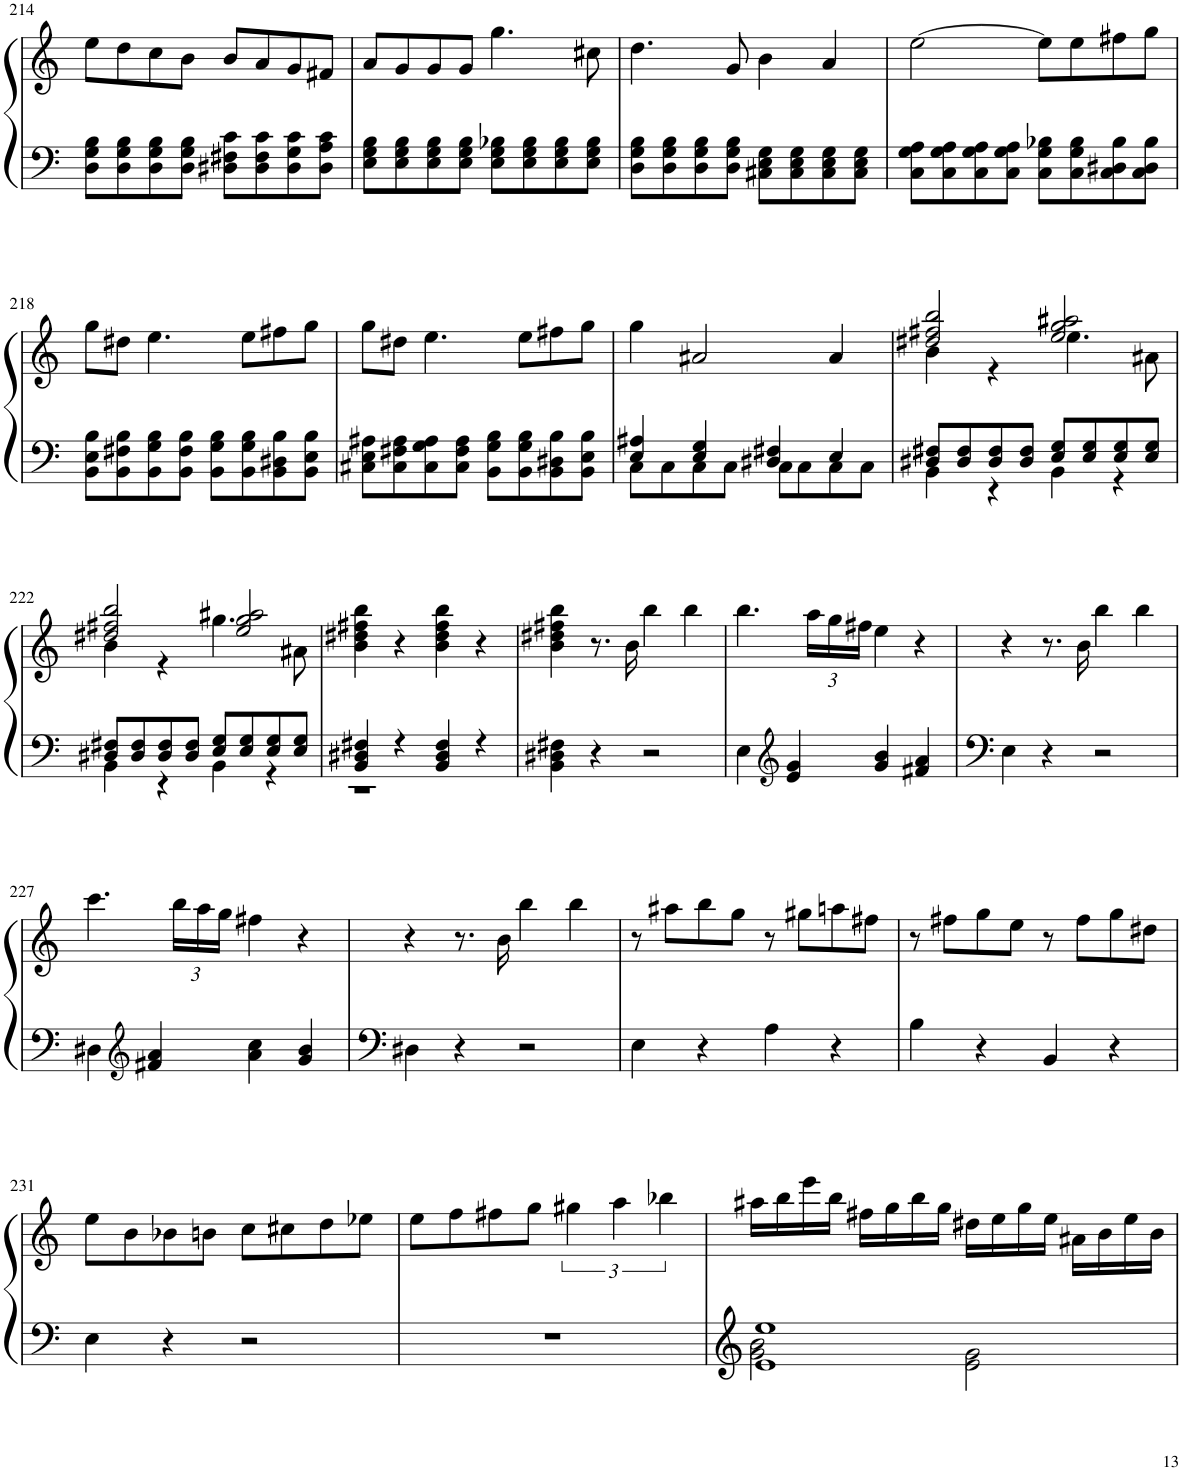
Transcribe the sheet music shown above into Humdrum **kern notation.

**kern	**kern
*part1	*part1
*staff2	*staff1
*I"Piano	*
*I'Pno.	*
!!LO:PB:g=z
*clefF4	*clefF4
*k[]	*k[]
*M4/4	*M4/4
*met(c)	*met(c)
=214	=214
8D\ 8G\ 8B\L	8ee\L
8D\ 8G\ 8B\	8dd\
8D\ 8G\ 8B\	8cc\
8D\ 8G\ 8B\J	8b\J
8D#X\ 8F#X\ 8c\L	8b/L
8D#\ 8F#\ 8c\	8a/
8D#\ 8G\ 8c\	8g/
8D#\ 8A\ 8c\J	8f#X/J
=215	=215
8E\ 8G\ 8B\L	8a/L
8E\ 8G\ 8B\	8g/
8E\ 8G\ 8B\	8g/
8E\ 8G\ 8B\J	8g/J
8E\ 8G\ 8B-X\L	4.gg\
8E\ 8G\ 8B-\	.
8E\ 8G\ 8B-\	.
8E\ 8G\ 8B-\J	8cc#X\
=216	=216
8D\ 8G\ 8B\L	4.dd\
8D\ 8G\ 8B\	.
8D\ 8G\ 8B\	.
8D\ 8G\ 8B\J	8g/
8C#X\ 8E\ 8G\L	4b\
8C#\ 8E\ 8G\	.
8C#\ 8E\ 8G\	4a/
8C#\ 8E\ 8G\J	.
=217	=217
8C\ 8G\ 8A\L	[2ee\
8C\ 8G\ 8A\	.
8C\ 8G\ 8A\	.
8C\ 8G\ 8A\J	.
8C\ 8G\ 8B-X\L	8ee\L]
8C\ 8G\ 8B-\	8ee\
8C\ 8D#X\ 8B-\	8ff#X\
8C\ 8D#\ 8B-\J	8gg\J
!!LO:LB:g=z
=218	=218
8BB\ 8E\ 8B\L	8gg\L
8BB\ 8F#X\ 8B\	8dd#X\J
8BB\ 8G\ 8B\	4.ee\
8BB\ 8F#\ 8B\J	.
8BB\ 8G\ 8B\L	.
8BB\ 8G\ 8B\	8ee\L
8BB\ 8D#X\ 8B\	8ff#X\
8BB\ 8E\ 8B\J	8gg\J
=219	=219
8C#X\ 8E\ 8A#X\L	8gg\L
8C#\ 8F#X\ 8A#\	8dd#X\J
8C#\ 8G\ 8A#\	4.ee\
8C#\ 8F#\ 8A#\J	.
8BB\ 8G\ 8B\L	.
8BB\ 8G\ 8B\	8ee\L
8BB\ 8D#X\ 8B\	8ff#X\
8BB\ 8E\ 8B\J	8gg\J
=220	=220
*^	*
4E/ 4A#X/	8C\L	4gg\
.	8C\	.
4E/ 4G/	8C\	2a#X/
.	8C\J	.
4D#X/ 4F#X/	8C\L	.
.	8C\	.
4E/	8C\	4a#/
.	8C\J	.
=221	=221	=221
*	*	*^
8D#X/ 8F#X/L	4BB\	2dd#X/ 2ff#X/ 2bb/	4b\
8D#/ 8F#/	.	.	.
8D#/ 8F#/	4r	.	4r
8D#/ 8F#/J	.	.	.
8E/ 8G/L	4BB\	2ee/ 2gg/ 2aa#X/	4.ee\
8E/ 8G/	.	.	.
8E/ 8G/	4r	.	.
8E/ 8G/J	.	.	8a#X\
!!LO:LB:g=z	!!
=222	=222	=222	=222
8D#X/ 8F#X/L	4BB\	2dd#X/ 2ff#X/ 2bb/	4b\
8D#/ 8F#/	.	.	.
8D#/ 8F#/	4r	.	4r
8D#/ 8F#/J	.	.	.
8E/ 8G/L	4BB\	2ee/ 2gg/ 2aa#X/	4.gg\
8E/ 8G/	.	.	.
8E/ 8G/	4r	.	.
8E/ 8G/J	.	.	8a#X\
*	*	*v	*v
=223	=223	=223
4BB/ 4D#X/ 4F#X/	1r	4b\ 4dd#X\ 4ff#X\ 4bb\
4r	.	4r
4BB/ 4D#/ 4F#/	.	4b\ 4dd#\ 4ff#\ 4bb\
4r	.	4r
*v	*v	*
=224	=224
4BB\ 4D#X\ 4F#X\	4b\ 4dd#X\ 4ff#X\ 4bb\
4r	8.r
.	16b\
2r	4bb\
.	4bb\
=225	=225
4E\	4.bb\
*clefG2	*
4e/ 4g/	.
*	*Xbrackettup
.	24aa\LL
.	24gg\
.	24ff#X\JJ
4g/ 4b/	4ee\
4f#X/ 4a/	4r
=226	=226
4E\	4r
4r	8.r
.	16b\
2r	4bb\
.	4bb\
!!LO:LB:g=z
=227	=227
4D#X\	4.ccc\
*clefG2	*
4f#X/ 4a/	.
.	24bb\LL
.	24aa\
.	24gg\JJ
4a\ 4cc\	4ff#X\
4g/ 4b/	4r
=228	=228
4D#X\	4r
4r	8.r
.	16b\
2r	4bb\
.	4bb\
=229	=229
4E\	8r
.	8aa#X\L
4r	8bb\
.	8gg\J
4A\	8r
.	8gg#X\L
4r	8aan\
.	8ff#X\J
=230	=230
4B\	8r
.	8ff#X\L
4r	8gg\
.	8ee\J
4BB/	8r
.	8ff#\L
4r	8gg\
.	8dd#X\J
!!LO:LB:g=z
=231	=231
4E\	8ee\L
.	8b\
4r	8b-X\
.	8bn\J
2r	8cc\L
.	8cc#X\
.	8dd\
.	8ee-X\J
=232	=232
1r	8ee\L
.	8ff\
.	8ff#X\
.	8gg\J
*	*brackettup
.	6gg#X\
.	6aa\
.	6bb-X\
=233	=233
*^	*
1e 1ee	2g\ 2b\	16aa#X\LL
.	.	16bb\
.	.	16eee\
.	.	16bb\JJ
.	.	16ff#X\LL
.	.	16gg\
.	.	16bb\
.	.	16gg\JJ
.	2e\ 2g\	16dd#X\LL
.	.	16ee\
.	.	16gg\
.	.	16ee\JJ
.	.	16a#X\LL
.	.	16b\
.	.	16ee\
.	.	16b\JJ
*v	*v	*
=	=
*-	*-
